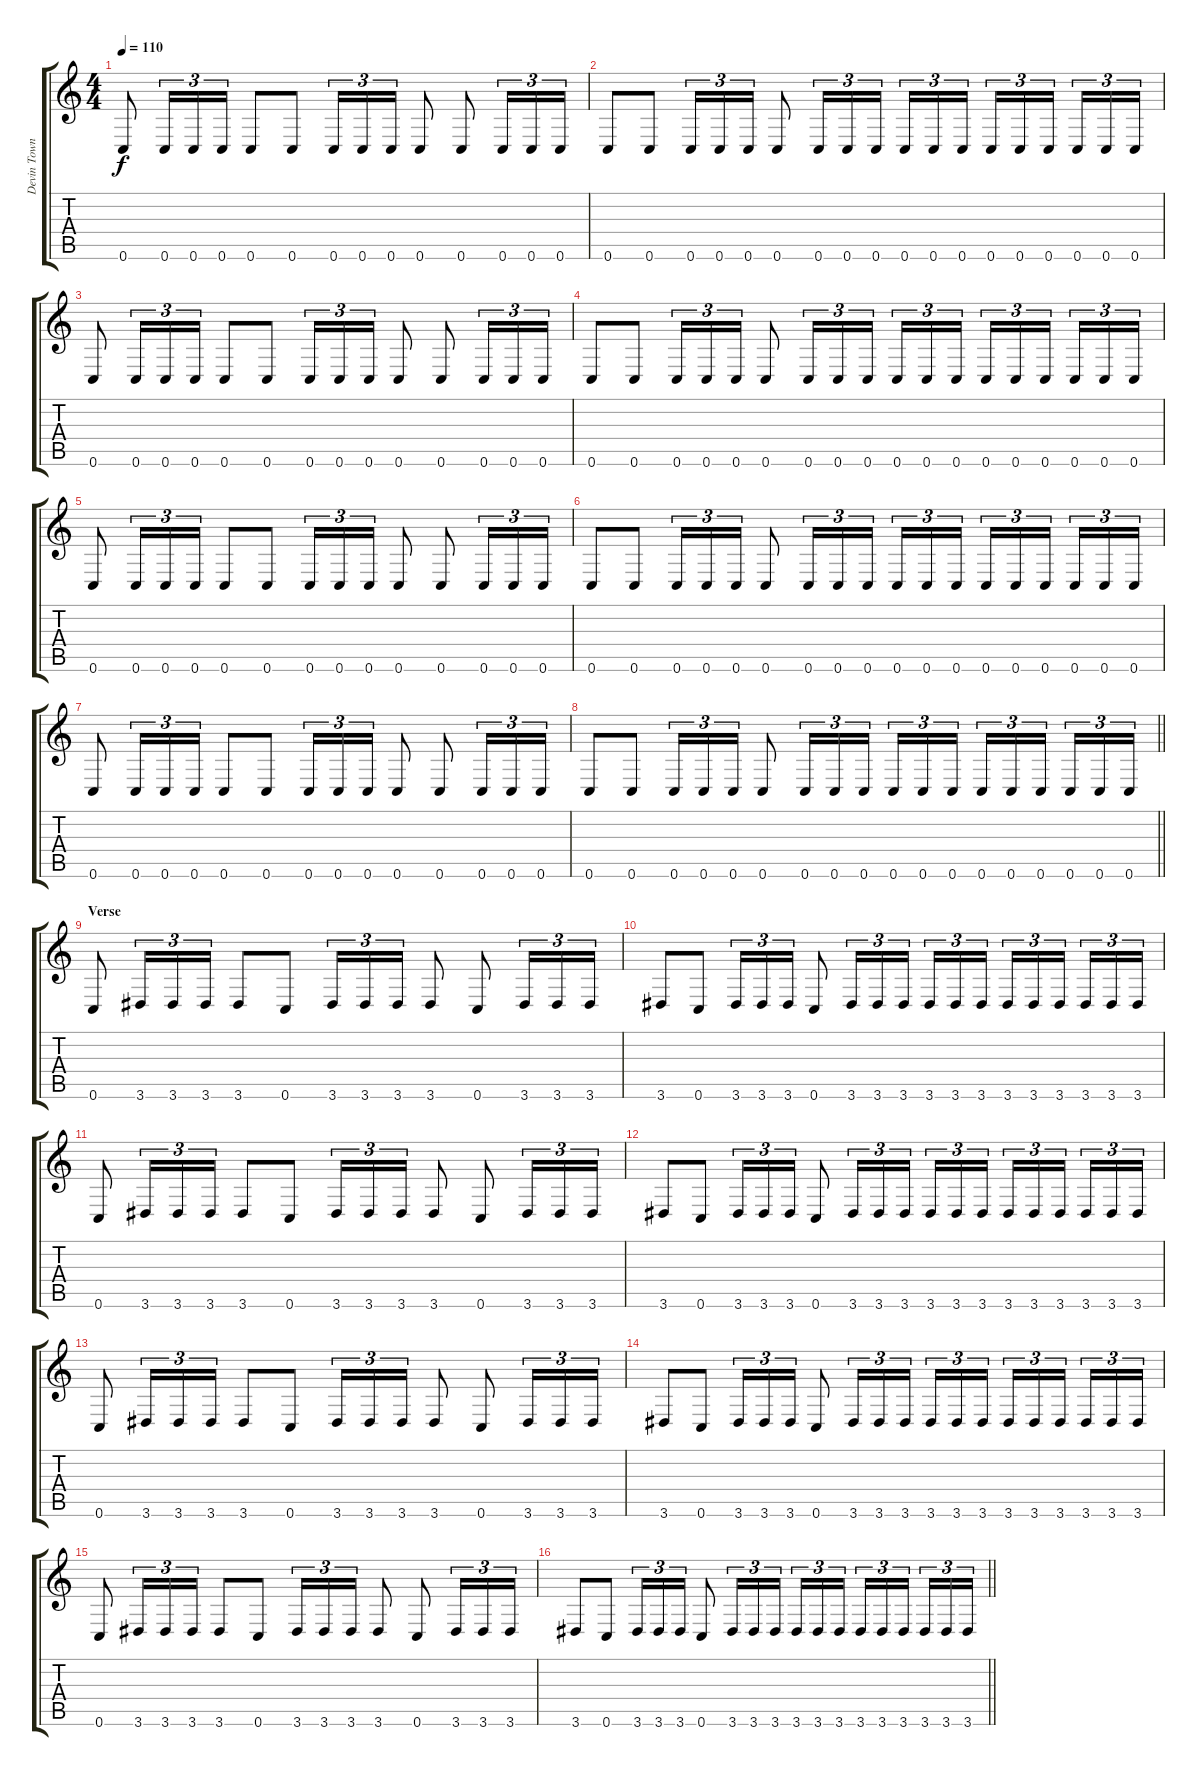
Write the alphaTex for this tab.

\track ("Devin Townsend" "Devin Town") {instrument distortionguitar}
\staff {score tabs}
\tuning (C4 G3 Eb3 Bb2 F2 C2) {hide}
\ts (4 4)
\section ("" "")
\tempo 110
\clef g2
\ks c
0.6.8{dy f} 0.6.16{tu (3 2)} 0.6.16{tu (3 2)} 0.6.16{tu (3 2)} 0.6.8 0.6.8 0.6.16{tu (3 2)} 0.6.16{tu (3 2)} 0.6.16{tu (3 2)} 0.6.8 0.6.8 0.6.16{tu (3 2)} 0.6.16{tu (3 2)} 0.6.16{tu (3 2)} |
0.6.8 0.6.8 0.6.16{tu (3 2)} 0.6.16{tu (3 2)} 0.6.16{tu (3 2)} 0.6.8 0.6.16{tu (3 2)} 0.6.16{tu (3 2)} 0.6.16{tu (3 2) beam splitsecondary} 0.6.16{tu (3 2)} 0.6.16{tu (3 2)} 0.6.16{tu (3 2)} 0.6.16{tu (3 2)} 0.6.16{tu (3 2)} 0.6.16{tu (3 2) beam splitsecondary} 0.6.16{tu (3 2)} 0.6.16{tu (3 2)} 0.6.16{tu (3 2)} |
0.6.8 0.6.16{tu (3 2)} 0.6.16{tu (3 2)} 0.6.16{tu (3 2)} 0.6.8 0.6.8 0.6.16{tu (3 2)} 0.6.16{tu (3 2)} 0.6.16{tu (3 2)} 0.6.8 0.6.8 0.6.16{tu (3 2)} 0.6.16{tu (3 2)} 0.6.16{tu (3 2)} |
0.6.8 0.6.8 0.6.16{tu (3 2)} 0.6.16{tu (3 2)} 0.6.16{tu (3 2)} 0.6.8 0.6.16{tu (3 2)} 0.6.16{tu (3 2)} 0.6.16{tu (3 2) beam splitsecondary} 0.6.16{tu (3 2)} 0.6.16{tu (3 2)} 0.6.16{tu (3 2)} 0.6.16{tu (3 2)} 0.6.16{tu (3 2)} 0.6.16{tu (3 2) beam splitsecondary} 0.6.16{tu (3 2)} 0.6.16{tu (3 2)} 0.6.16{tu (3 2)} |
0.6.8 0.6.16{tu (3 2)} 0.6.16{tu (3 2)} 0.6.16{tu (3 2)} 0.6.8 0.6.8 0.6.16{tu (3 2)} 0.6.16{tu (3 2)} 0.6.16{tu (3 2)} 0.6.8 0.6.8 0.6.16{tu (3 2)} 0.6.16{tu (3 2)} 0.6.16{tu (3 2)} |
0.6.8 0.6.8 0.6.16{tu (3 2)} 0.6.16{tu (3 2)} 0.6.16{tu (3 2)} 0.6.8 0.6.16{tu (3 2)} 0.6.16{tu (3 2)} 0.6.16{tu (3 2) beam splitsecondary} 0.6.16{tu (3 2)} 0.6.16{tu (3 2)} 0.6.16{tu (3 2)} 0.6.16{tu (3 2)} 0.6.16{tu (3 2)} 0.6.16{tu (3 2) beam splitsecondary} 0.6.16{tu (3 2)} 0.6.16{tu (3 2)} 0.6.16{tu (3 2)} |
0.6.8 0.6.16{tu (3 2)} 0.6.16{tu (3 2)} 0.6.16{tu (3 2)} 0.6.8 0.6.8 0.6.16{tu (3 2)} 0.6.16{tu (3 2)} 0.6.16{tu (3 2)} 0.6.8 0.6.8 0.6.16{tu (3 2)} 0.6.16{tu (3 2)} 0.6.16{tu (3 2)} |
\barLineRight lightlight
0.6.8 0.6.8 0.6.16{tu (3 2)} 0.6.16{tu (3 2)} 0.6.16{tu (3 2)} 0.6.8 0.6.16{tu (3 2)} 0.6.16{tu (3 2)} 0.6.16{tu (3 2) beam splitsecondary} 0.6.16{tu (3 2)} 0.6.16{tu (3 2)} 0.6.16{tu (3 2)} 0.6.16{tu (3 2)} 0.6.16{tu (3 2)} 0.6.16{tu (3 2) beam splitsecondary} 0.6.16{tu (3 2)} 0.6.16{tu (3 2)} 0.6.16{tu (3 2)} |
\section ("" "Verse")
0.6.8 3.6.16{tu (3 2)} 3.6.16{tu (3 2)} 3.6.16{tu (3 2)} 3.6.8 0.6.8 3.6.16{tu (3 2)} 3.6.16{tu (3 2)} 3.6.16{tu (3 2)} 3.6.8 0.6.8 3.6.16{tu (3 2)} 3.6.16{tu (3 2)} 3.6.16{tu (3 2)} |
3.6.8 0.6.8 3.6.16{tu (3 2)} 3.6.16{tu (3 2)} 3.6.16{tu (3 2)} 0.6.8 3.6.16{tu (3 2)} 3.6.16{tu (3 2)} 3.6.16{tu (3 2) beam splitsecondary} 3.6.16{tu (3 2)} 3.6.16{tu (3 2)} 3.6.16{tu (3 2)} 3.6.16{tu (3 2)} 3.6.16{tu (3 2)} 3.6.16{tu (3 2) beam splitsecondary} 3.6.16{tu (3 2)} 3.6.16{tu (3 2)} 3.6.16{tu (3 2)} |
0.6.8 3.6.16{tu (3 2)} 3.6.16{tu (3 2)} 3.6.16{tu (3 2)} 3.6.8 0.6.8 3.6.16{tu (3 2)} 3.6.16{tu (3 2)} 3.6.16{tu (3 2)} 3.6.8 0.6.8 3.6.16{tu (3 2)} 3.6.16{tu (3 2)} 3.6.16{tu (3 2)} |
3.6.8 0.6.8 3.6.16{tu (3 2)} 3.6.16{tu (3 2)} 3.6.16{tu (3 2)} 0.6.8 3.6.16{tu (3 2)} 3.6.16{tu (3 2)} 3.6.16{tu (3 2) beam splitsecondary} 3.6.16{tu (3 2)} 3.6.16{tu (3 2)} 3.6.16{tu (3 2)} 3.6.16{tu (3 2)} 3.6.16{tu (3 2)} 3.6.16{tu (3 2) beam splitsecondary} 3.6.16{tu (3 2)} 3.6.16{tu (3 2)} 3.6.16{tu (3 2)} |
0.6.8 3.6.16{tu (3 2)} 3.6.16{tu (3 2)} 3.6.16{tu (3 2)} 3.6.8 0.6.8 3.6.16{tu (3 2)} 3.6.16{tu (3 2)} 3.6.16{tu (3 2)} 3.6.8 0.6.8 3.6.16{tu (3 2)} 3.6.16{tu (3 2)} 3.6.16{tu (3 2)} |
3.6.8 0.6.8 3.6.16{tu (3 2)} 3.6.16{tu (3 2)} 3.6.16{tu (3 2)} 0.6.8 3.6.16{tu (3 2)} 3.6.16{tu (3 2)} 3.6.16{tu (3 2) beam splitsecondary} 3.6.16{tu (3 2)} 3.6.16{tu (3 2)} 3.6.16{tu (3 2)} 3.6.16{tu (3 2)} 3.6.16{tu (3 2)} 3.6.16{tu (3 2) beam splitsecondary} 3.6.16{tu (3 2)} 3.6.16{tu (3 2)} 3.6.16{tu (3 2)} |
0.6.8 3.6.16{tu (3 2)} 3.6.16{tu (3 2)} 3.6.16{tu (3 2)} 3.6.8 0.6.8 3.6.16{tu (3 2)} 3.6.16{tu (3 2)} 3.6.16{tu (3 2)} 3.6.8 0.6.8 3.6.16{tu (3 2)} 3.6.16{tu (3 2)} 3.6.16{tu (3 2)} |
\barLineRight lightlight
3.6.8 0.6.8 3.6.16{tu (3 2)} 3.6.16{tu (3 2)} 3.6.16{tu (3 2)} 0.6.8 3.6.16{tu (3 2)} 3.6.16{tu (3 2)} 3.6.16{tu (3 2) beam splitsecondary} 3.6.16{tu (3 2)} 3.6.16{tu (3 2)} 3.6.16{tu (3 2)} 3.6.16{tu (3 2)} 3.6.16{tu (3 2)} 3.6.16{tu (3 2) beam splitsecondary} 3.6.16{tu (3 2)} 3.6.16{tu (3 2)} 3.6.16{tu (3 2)}
